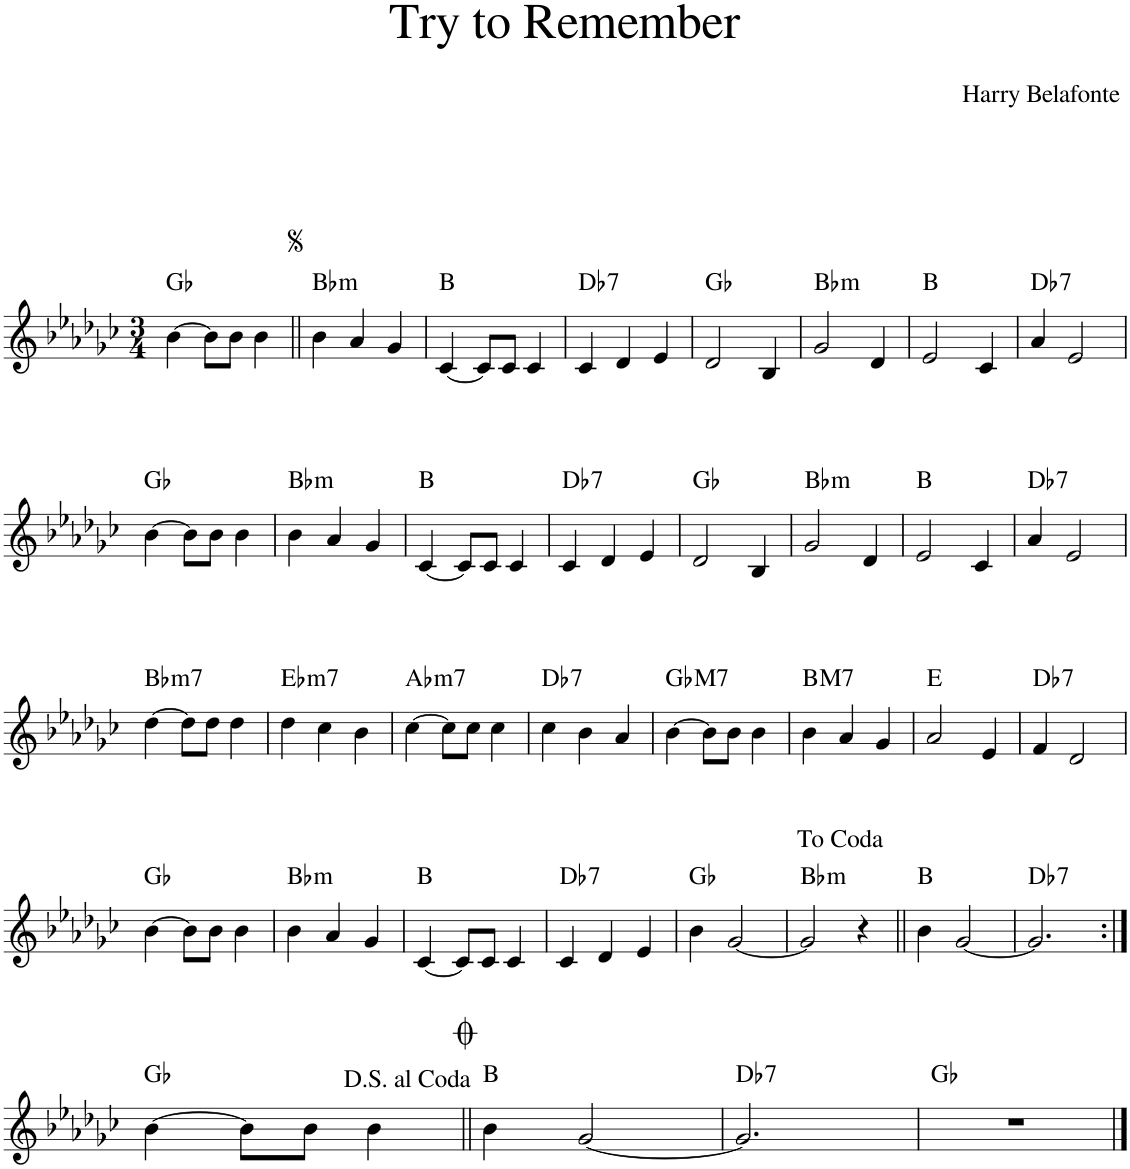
**kern	**harte
*part1	*part1
*staff1	*
*I"Piano	*
*I'Pno.	*
*clefG2	*
*k[b-e-a-d-g-c-]	*
*M3/4	*
=1	=1
[4b-\	Gb:maj
8b-\L]	.
8b-\J	.
4b-\	.
=2||	=2||
!	!LO:H:kt=m
4b-\	Bb:min
4a-/	.
4g-/	.
=3	=3
[4c-/	B:maj
8c-/L]	.
8c-/J	.
4c-/	.
=4	=4
!	!LO:H:kt=7
4c-/	Db:7
4d-/	.
4e-/	.
=5	=5
2d-/	Gb:maj
4B-/	.
=6	=6
!	!LO:H:kt=m
2g-/	Bb:min
4d-/	.
=7	=7
2e-/	B:maj
4c-/	.
=8	=8
!	!LO:H:kt=7
4a-/	Db:7
2e-/	.
!!LO:LB:g=z
=9	=9
[4b-\	Gb:maj
8b-\L]	.
8b-\J	.
4b-\	.
=10	=10
!	!LO:H:kt=m
4b-\	Bb:min
4a-/	.
4g-/	.
=11	=11
[4c-/	B:maj
8c-/L]	.
8c-/J	.
4c-/	.
=12	=12
!	!LO:H:kt=7
4c-/	Db:7
4d-/	.
4e-/	.
=13	=13
2d-/	Gb:maj
4B-/	.
=14	=14
!	!LO:H:kt=m
2g-/	Bb:min
4d-/	.
=15	=15
2e-/	B:maj
4c-/	.
=16	=16
!	!LO:H:kt=7
4a-/	Db:7
2e-/	.
!!LO:LB:g=z
=17	=17
!	!LO:H:kt=m7
[4dd-\	Bb:min7
8dd-\L]	.
8dd-\J	.
4dd-\	.
=18	=18
!	!LO:H:kt=m7
4dd-\	Eb:min7
4cc-\	.
4b-\	.
=19	=19
!	!LO:H:kt=m7
[4cc-\	Ab:min7
8cc-\L]	.
8cc-\J	.
4cc-\	.
=20	=20
!	!LO:H:kt=7
4cc-\	Db:7
4b-\	.
4a-/	.
=21	=21
!	!LO:H:kt=M7
[4b-\	Gb:maj7
8b-\L]	.
8b-\J	.
4b-\	.
=22	=22
!	!LO:H:kt=M7
4b-\	B:maj7
4a-/	.
4g-/	.
=23	=23
2a-/	E:maj
4e-/	.
=24	=24
!	!LO:H:kt=7
4f/	Db:7
2d-/	.
!!LO:LB:g=z
=25	=25
[4b-\	Gb:maj
8b-\L]	.
8b-\J	.
4b-\	.
=26	=26
!	!LO:H:kt=m
4b-\	Bb:min
4a-/	.
4g-/	.
=27	=27
[4c-/	B:maj
8c-/L]	.
8c-/J	.
4c-/	.
=28	=28
!	!LO:H:kt=7
4c-/	Db:7
4d-/	.
4e-/	.
=29	=29
4b-\	Gb:maj
[2g-/	.
=30	=30
!	!LO:H:kt=m
2g-/]	Bb:min
4r	.
=31||	=31||
4b-\	B:maj
[2g-/	.
=32	=32
!	!LO:H:kt=7
2.g-/]	Db:7
!!LO:LB:g=z
=33:|!	=33:|!
[4b-\	Gb:maj
8b-\L]	.
8b-\J	.
4b-\	.
=34||	=34||
4b-\	B:maj
[2g-/	.
=35	=35
!	!LO:H:kt=7
2.g-/]	Db:7
=36	=36
2.r	Gb:maj
==	==
*-	*-
